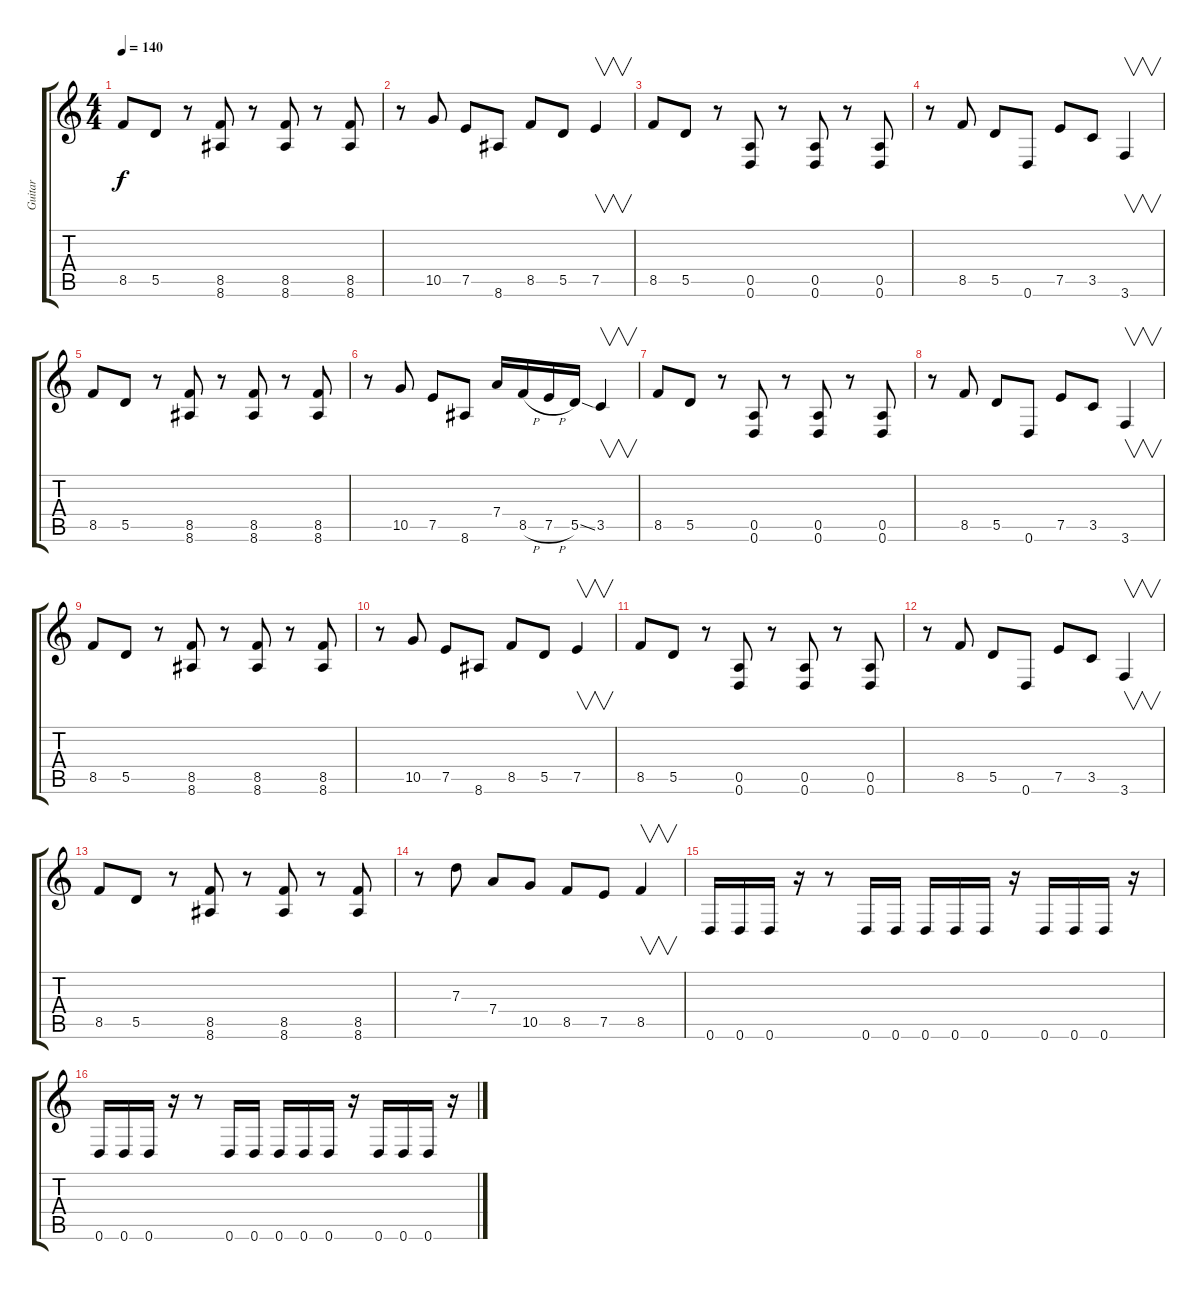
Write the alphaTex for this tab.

\track ("Guitar" "Guitar") {instrument electricguitarclean}
\staff {score tabs}
\tuning (E4 B3 G3 D3 A2 D2) {hide}
\ts (4 4)
\tempo 140
\clef g2
\ks c
8.5.8{dy f} 5.5.8 r.8 (8.5 8.6).8 r.8 (8.5 8.6).8 r.8 (8.5 8.6).8 |
r.8 10.5.8 7.5.8 8.6.8 8.5.8 5.5.8 7.5.4{v} |
8.5.8 5.5.8 r.8 (0.5 0.6).8 r.8 (0.5 0.6).8 r.8 (0.5 0.6).8 |
r.8 8.5.8 5.5.8 0.6.8 7.5.8 3.5.8 3.6.4{v} |
8.5.8 5.5.8 r.8 (8.5 8.6).8 r.8 (8.5 8.6).8 r.8 (8.5 8.6).8 |
r.8 10.5.8 7.5.8 8.6.8 7.4.16 8.5{h}.16 7.5{h}.16 5.5{ss}.16 3.5.4{v} |
8.5.8 5.5.8 r.8 (0.5 0.6).8 r.8 (0.5 0.6).8 r.8 (0.5 0.6).8 |
r.8 8.5.8 5.5.8 0.6.8 7.5.8 3.5.8 3.6.4{v} |
8.5.8 5.5.8 r.8 (8.5 8.6).8 r.8 (8.5 8.6).8 r.8 (8.5 8.6).8 |
r.8 10.5.8 7.5.8 8.6.8 8.5.8 5.5.8 7.5.4{v} |
8.5.8 5.5.8 r.8 (0.5 0.6).8 r.8 (0.5 0.6).8 r.8 (0.5 0.6).8 |
r.8 8.5.8 5.5.8 0.6.8 7.5.8 3.5.8 3.6.4{v} |
8.5.8 5.5.8 r.8 (8.5 8.6).8 r.8 (8.5 8.6).8 r.8 (8.5 8.6).8 |
r.8 7.3.8 7.4.8 10.5.8 8.5.8 7.5.8 8.5.4{v} |
0.6.16 0.6.16 0.6.16 r.16 r.8 0.6.16 0.6.16 0.6.16 0.6.16 0.6.16 r.16 0.6.16 0.6.16 0.6.16 r.16 |
0.6.16 0.6.16 0.6.16 r.16 r.8 0.6.16 0.6.16 0.6.16 0.6.16 0.6.16 r.16 0.6.16 0.6.16 0.6.16 r.16
